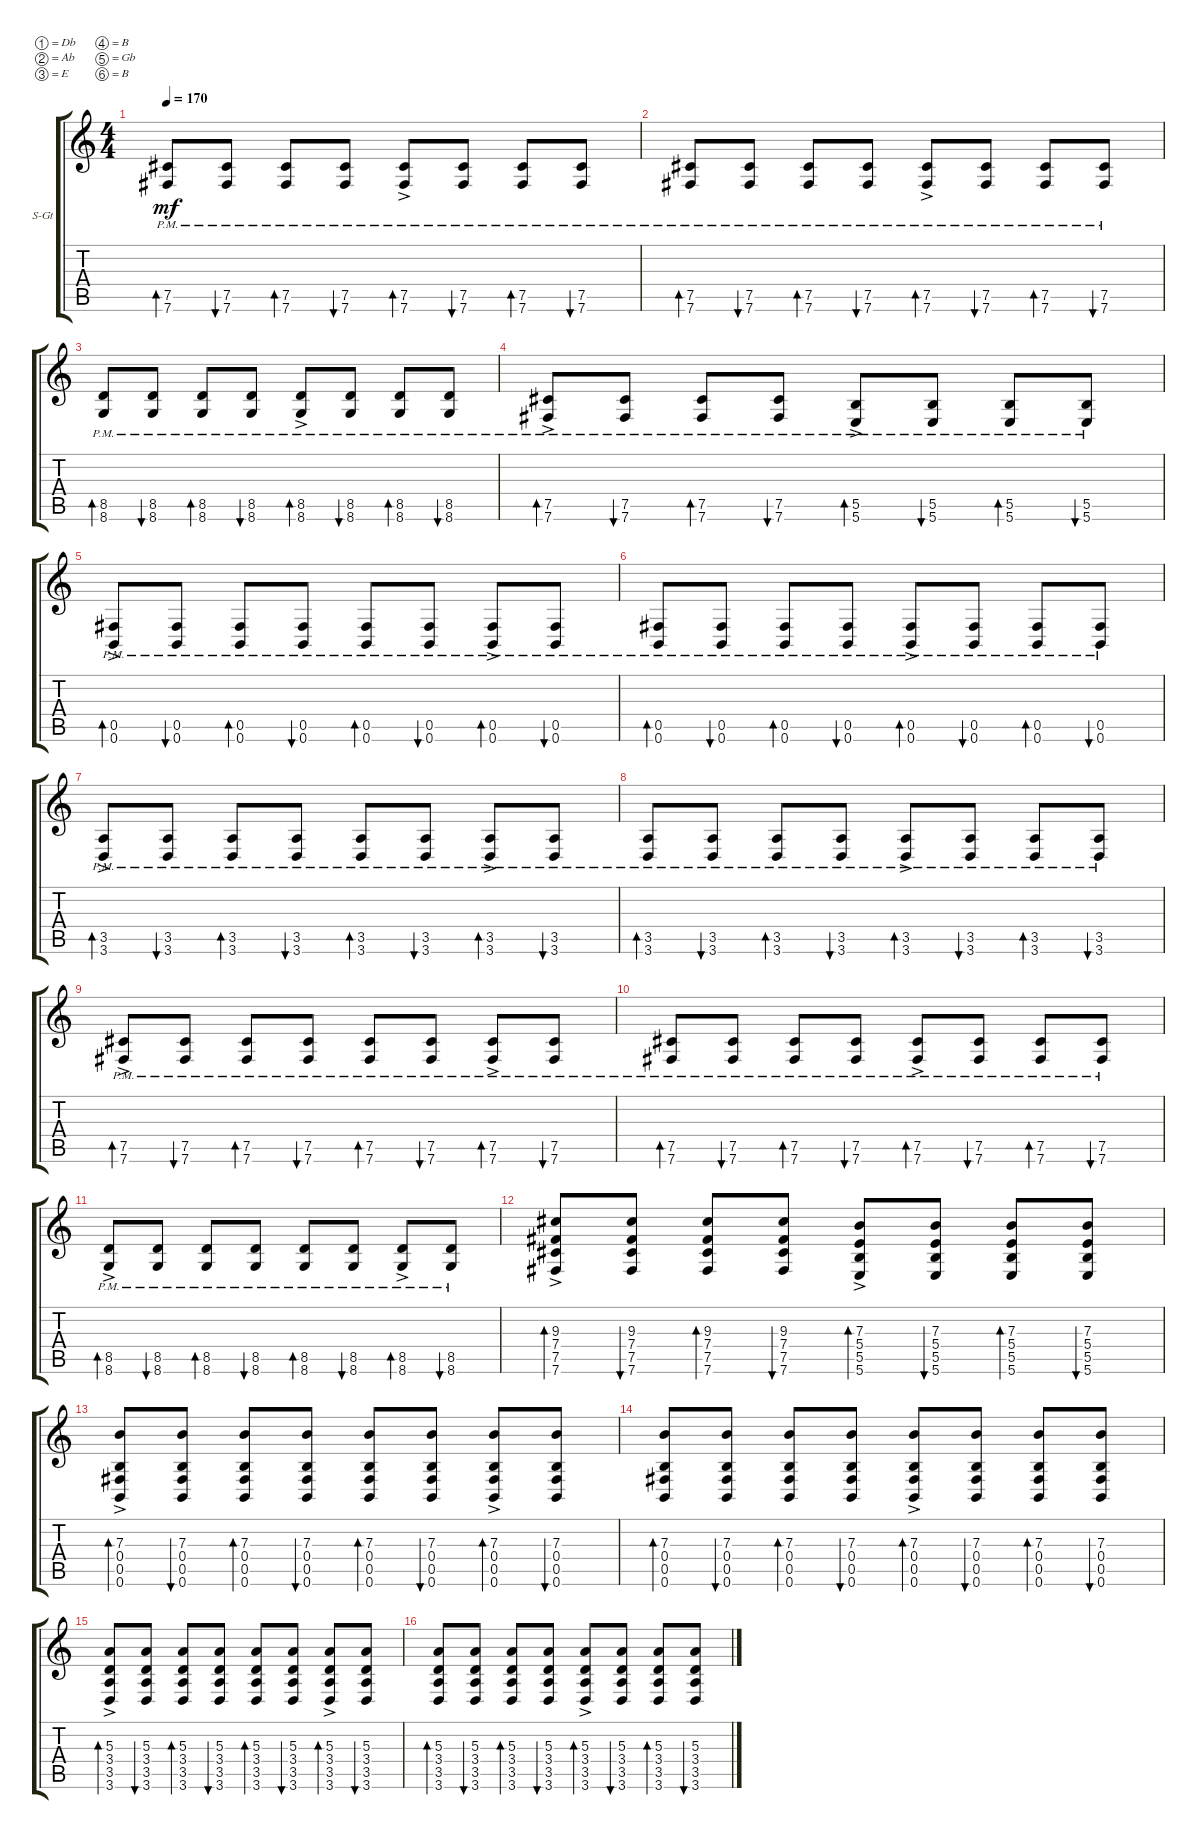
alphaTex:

\defaultSystemsLayout 4
\bracketExtendMode groupsimilarinstruments
\firstSystemTrackNameOrientation horizontal
\otherSystemsTrackNameOrientation horizontal
\track ("Steel Guitar" "S-Gt") {instrument acousticguitarsteel}
\staff {score tabs}
\tuning (Db4 Ab3 E3 B2 Gb2 B1)
\ts (4 4)
\tempo 170
\clef g2
\ks c
(7.6{pm} 7.5{pm}).8{bd 44 dy mf} (7.5{pm} 7.6{pm}).8{bu 44} (7.6{pm} 7.5{pm}).8{bd 44} (7.5{pm} 7.6{pm}).8{bu 44} (7.6{ac pm} 7.5{ac pm}).8{bd 44} (7.5{pm} 7.6{pm}).8{bu 44} (7.6{pm} 7.5{pm}).8{bd 44} (7.5{pm} 7.6{pm}).8{bu 44} |
(7.6{pm} 7.5{pm}).8{bd 44} (7.5{pm} 7.6{pm}).8{bu 44} (7.6{pm} 7.5{pm}).8{bd 44} (7.5{pm} 7.6{pm}).8{bu 44} (7.6{ac pm} 7.5{ac pm}).8{bd 44} (7.5{pm} 7.6{pm}).8{bu 44} (7.6{pm} 7.5{pm}).8{bd 44} (7.5{pm} 7.6{pm}).8{bu 44} |
(8.6{pm} 8.5{pm}).8{bd 44} (8.5{pm} 8.6{pm}).8{bu 44} (8.6{pm} 8.5{pm}).8{bd 44} (8.5{pm} 8.6{pm}).8{bu 44} (8.6{ac pm} 8.5{ac pm}).8{bd 44} (8.5{pm} 8.6{pm}).8{bu 44} (8.6{pm} 8.5{pm}).8{bd 44} (8.5{pm} 8.6{pm}).8{bu 44} |
(7.6{ac pm} 7.5{ac pm}).8{bd 44} (7.5{pm} 7.6{pm}).8{bu 44} (7.6{pm} 7.5{pm}).8{bd 44} (7.5{pm} 7.6{pm}).8{bu 44} (5.6{ac pm} 5.5{ac pm}).8{bd 44} (5.5{pm} 5.6{pm}).8{bu 44} (5.6{pm} 5.5{pm}).8{bd 44} (5.5{pm} 5.6{pm}).8{bu 44} |
(0.6{ac pm} 0.5{ac pm}).8{bd 44} (0.5{pm} 0.6{pm}).8{bu 44} (0.6{pm} 0.5{pm}).8{bd 44} (0.5{pm} 0.6{pm}).8{bu 44} (0.6{pm} 0.5{pm}).8{bd 44} (0.5{pm} 0.6{pm}).8{bu 44} (0.6{pm} 0.5{ac pm}).8{bd 44} (0.5{pm} 0.6{pm}).8{bu 44} |
(0.6{pm} 0.5{pm}).8{bd 44} (0.5{pm} 0.6{pm}).8{bu 44} (0.6{pm} 0.5{pm}).8{bd 44} (0.5{pm} 0.6{pm}).8{bu 44} (0.6{ac pm} 0.5{ac pm}).8{bd 44} (0.5{pm} 0.6{pm}).8{bu 44} (0.6{pm} 0.5{pm}).8{bd 44} (0.5{pm} 0.6{pm}).8{bu 44} |
(3.6{ac pm} 3.5{ac pm}).8{bd 44} (3.5{pm} 3.6{pm}).8{bu 44} (3.6{pm} 3.5{pm}).8{bd 44} (3.5{pm} 3.6{pm}).8{bu 44} (3.6{pm} 3.5{pm}).8{bd 44} (3.5{pm} 3.6{pm}).8{bu 44} (3.6{ac pm} 3.5{ac pm}).8{bd 44} (3.5{pm} 3.6{pm}).8{bu 44} |
(3.6{pm} 3.5{pm}).8{bd 44} (3.5{pm} 3.6{pm}).8{bu 44} (3.6{pm} 3.5{pm}).8{bd 44} (3.5{pm} 3.6{pm}).8{bu 44} (3.6{ac pm} 3.5{ac pm}).8{bd 44} (3.5{pm} 3.6{pm}).8{bu 44} (3.6{pm} 3.5{pm}).8{bd 44} (3.5{pm} 3.6{pm}).8{bu 44} |
(7.6{ac pm} 7.5{ac pm}).8{bd 44} (7.5{pm} 7.6{pm}).8{bu 44} (7.6{pm} 7.5{pm}).8{bd 44} (7.5{pm} 7.6{pm}).8{bu 44} (7.6{pm} 7.5{pm}).8{bd 44} (7.5{pm} 7.6{pm}).8{bu 44} (7.6{ac pm} 7.5{ac pm}).8{bd 44} (7.5{pm} 7.6{pm}).8{bu 44} |
(7.6{pm} 7.5{pm}).8{bd 44} (7.5{pm} 7.6{pm}).8{bu 44} (7.6{pm} 7.5{pm}).8{bd 44} (7.5{pm} 7.6{pm}).8{bu 44} (7.6{ac pm} 7.5{ac pm}).8{bd 44} (7.5{pm} 7.6{pm}).8{bu 44} (7.6{pm} 7.5{pm}).8{bd 44} (7.5{pm} 7.6{pm}).8{bu 44} |
(8.6{ac pm} 8.5{ac pm}).8{bd 44} (8.5{pm} 8.6{pm}).8{bu 44} (8.6{pm} 8.5{pm}).8{bd 44} (8.5{pm} 8.6{pm}).8{bu 44} (8.6{pm} 8.5{pm}).8{bd 44} (8.5{pm} 8.6{pm}).8{bu 44} (8.6{ac pm} 8.5{ac pm}).8{bd 44} (8.5{pm} 8.6{pm}).8{bu 44} |
(7.6 7.5 7.4{ac} 9.3{ac}).8{bd 44} (7.5 7.6 9.3 7.4).8{bu 44} (7.6 7.5 9.3 7.4).8{bd 44} (7.5 7.6 9.3 7.4).8{bu 44} (5.6 5.5 7.3{ac} 5.4{ac}).8{bd 44} (5.5 5.6 7.3 5.4).8{bu 44} (5.6 5.5 7.3 5.4).8{bd 44} (5.5 5.6 7.3 5.4).8{bu 44} |
(0.6 0.5 0.4{ac} 7.3{ac}).8{bd 44} (0.5 0.6 7.3 0.4).8{bu 44} (0.6 0.5 7.3 0.4).8{bd 44} (0.5 0.6 7.3 0.4).8{bu 44} (0.6 0.5 7.3 0.4).8{bd 44} (0.5 0.6 7.3 0.4).8{bu 44} (0.6 0.5 7.3{ac} 0.4{ac}).8{bd 44} (0.5 0.6 7.3 0.4).8{bu 44} |
(0.6 0.5 7.3 0.4).8{bd 44} (0.5 0.6 7.3 0.4).8{bu 44} (0.6 0.5 7.3 0.4).8{bd 44} (0.5 0.6 7.3 0.4).8{bu 44} (0.6 0.5 7.3{ac} 0.4{ac}).8{bd 44} (0.5 0.6 7.3 0.4).8{bu 44} (0.6 0.5 7.3 0.4).8{bd 44} (0.5 0.6 7.3 0.4).8{bu 44} |
(3.6 3.5 3.4{ac} 5.3{ac}).8{bd 44} (3.5 3.6 5.3 3.4).8{bu 44} (3.6 3.5 5.3 3.4).8{bd 44} (3.5 3.6 5.3 3.4).8{bu 44} (3.6 3.5 5.3 3.4).8{bd 44} (3.5 3.6 5.3 3.4).8{bu 44} (3.6 3.5 5.3{ac} 3.4{ac}).8{bd 44} (3.5 3.6 5.3 3.4).8{bu 44} |
(3.6 3.5 5.3 3.4).8{bd 44} (3.5 3.6 5.3 3.4).8{bu 44} (3.6 3.5 5.3 3.4).8{bd 44} (3.5 3.6 5.3 3.4).8{bu 44} (3.6 3.5 5.3{ac} 3.4{ac}).8{bd 44} (3.5 3.6 5.3 3.4).8{bu 44} (3.6 3.5 5.3 3.4).8{bd 44} (3.5 3.6 5.3 3.4).8{bu 44}
